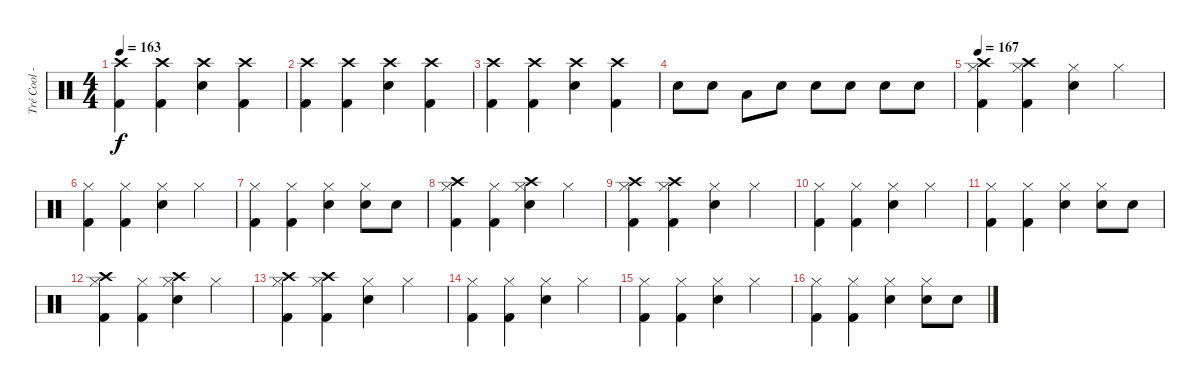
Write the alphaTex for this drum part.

\track ("Tré Cool - Drums" "Tré Cool -") {instrument percussion}
\staff {score}
\articulation defaults
\ts (4 4)
\tempo 163
\clef neutral
\ks c
("Crash high (hit)" "Kick (hit) 2").4{dy f} ("Crash high (hit)" "Kick (hit) 2").4 ("Crash high (hit)" "Snare (hit) 2").4 ("Crash high (hit)" "Kick (hit) 2").4 |
("Crash high (hit)" "Kick (hit) 2").4 ("Crash high (hit)" "Kick (hit) 2").4 ("Crash high (hit)" "Snare (hit) 2").4 ("Crash high (hit)" "Kick (hit) 2").4 |
("Crash high (hit)" "Kick (hit) 2").4 ("Crash high (hit)" "Kick (hit) 2").4 ("Crash high (hit)" "Snare (hit) 2").4 ("Crash high (hit)" "Kick (hit) 2").4 |
"Electric Snare (hit)".8 "Electric Snare (hit)".8 "Low Floor Tom (hit)".8 "Electric Snare (hit)".8 "Electric Snare (hit)".8 "Electric Snare (hit)".8 "Electric Snare (hit)".8 "Electric Snare (hit)".8 |
\tempo 167
("Crash high (hit)" "Kick (hit) 2" "Hi-Hat (closed)").4 ("Crash high (hit)" "Kick (hit) 2" "Hi-Hat (closed)").4 ("Snare (hit) 2" "Hi-Hat (closed)").4 "Hi-Hat (closed)".4 |
("Kick (hit) 2" "Hi-Hat (closed)").4 ("Kick (hit) 2" "Hi-Hat (closed)").4 ("Snare (hit) 2" "Hi-Hat (closed)").4 "Hi-Hat (closed)".4 |
("Kick (hit) 2" "Hi-Hat (closed)").4 ("Kick (hit) 2" "Hi-Hat (closed)").4 ("Snare (hit) 2" "Hi-Hat (closed)").4 ("Snare (hit) 2" "Hi-Hat (closed)").8 "Snare (hit) 2".8 |
("Crash high (hit)" "Kick (hit) 2" "Hi-Hat (closed)").4 ("Kick (hit) 2" "Hi-Hat (closed)").4 ("Crash high (hit)" "Snare (hit) 2" "Hi-Hat (closed)").4 "Hi-Hat (closed)".4 |
("Crash high (hit)" "Kick (hit) 2" "Hi-Hat (closed)").4 ("Crash high (hit)" "Kick (hit) 2" "Hi-Hat (closed)").4 ("Snare (hit) 2" "Hi-Hat (closed)").4 "Hi-Hat (closed)".4 |
("Kick (hit) 2" "Hi-Hat (closed)").4 ("Kick (hit) 2" "Hi-Hat (closed)").4 ("Snare (hit) 2" "Hi-Hat (closed)").4 "Hi-Hat (closed)".4 |
("Kick (hit) 2" "Hi-Hat (closed)").4 ("Kick (hit) 2" "Hi-Hat (closed)").4 ("Snare (hit) 2" "Hi-Hat (closed)").4 ("Snare (hit) 2" "Hi-Hat (closed)").8 "Snare (hit) 2".8 |
("Crash high (hit)" "Kick (hit) 2" "Hi-Hat (closed)").4 ("Kick (hit) 2" "Hi-Hat (closed)").4 ("Crash high (hit)" "Snare (hit) 2" "Hi-Hat (closed)").4 "Hi-Hat (closed)".4 |
("Crash high (hit)" "Kick (hit) 2" "Hi-Hat (closed)").4 ("Crash high (hit)" "Kick (hit) 2" "Hi-Hat (closed)").4 ("Snare (hit) 2" "Hi-Hat (closed)").4 "Hi-Hat (closed)".4 |
("Kick (hit) 2" "Hi-Hat (closed)").4 ("Kick (hit) 2" "Hi-Hat (closed)").4 ("Snare (hit) 2" "Hi-Hat (closed)").4 "Hi-Hat (closed)".4 |
("Kick (hit) 2" "Hi-Hat (closed)").4 ("Kick (hit) 2" "Hi-Hat (closed)").4 ("Snare (hit) 2" "Hi-Hat (closed)").4 "Hi-Hat (closed)".4 |
("Kick (hit) 2" "Hi-Hat (closed)").4 ("Kick (hit) 2" "Hi-Hat (closed)").4 ("Snare (hit) 2" "Hi-Hat (closed)").4 ("Snare (hit) 2" "Hi-Hat (closed)").8 "Snare (hit) 2".8
